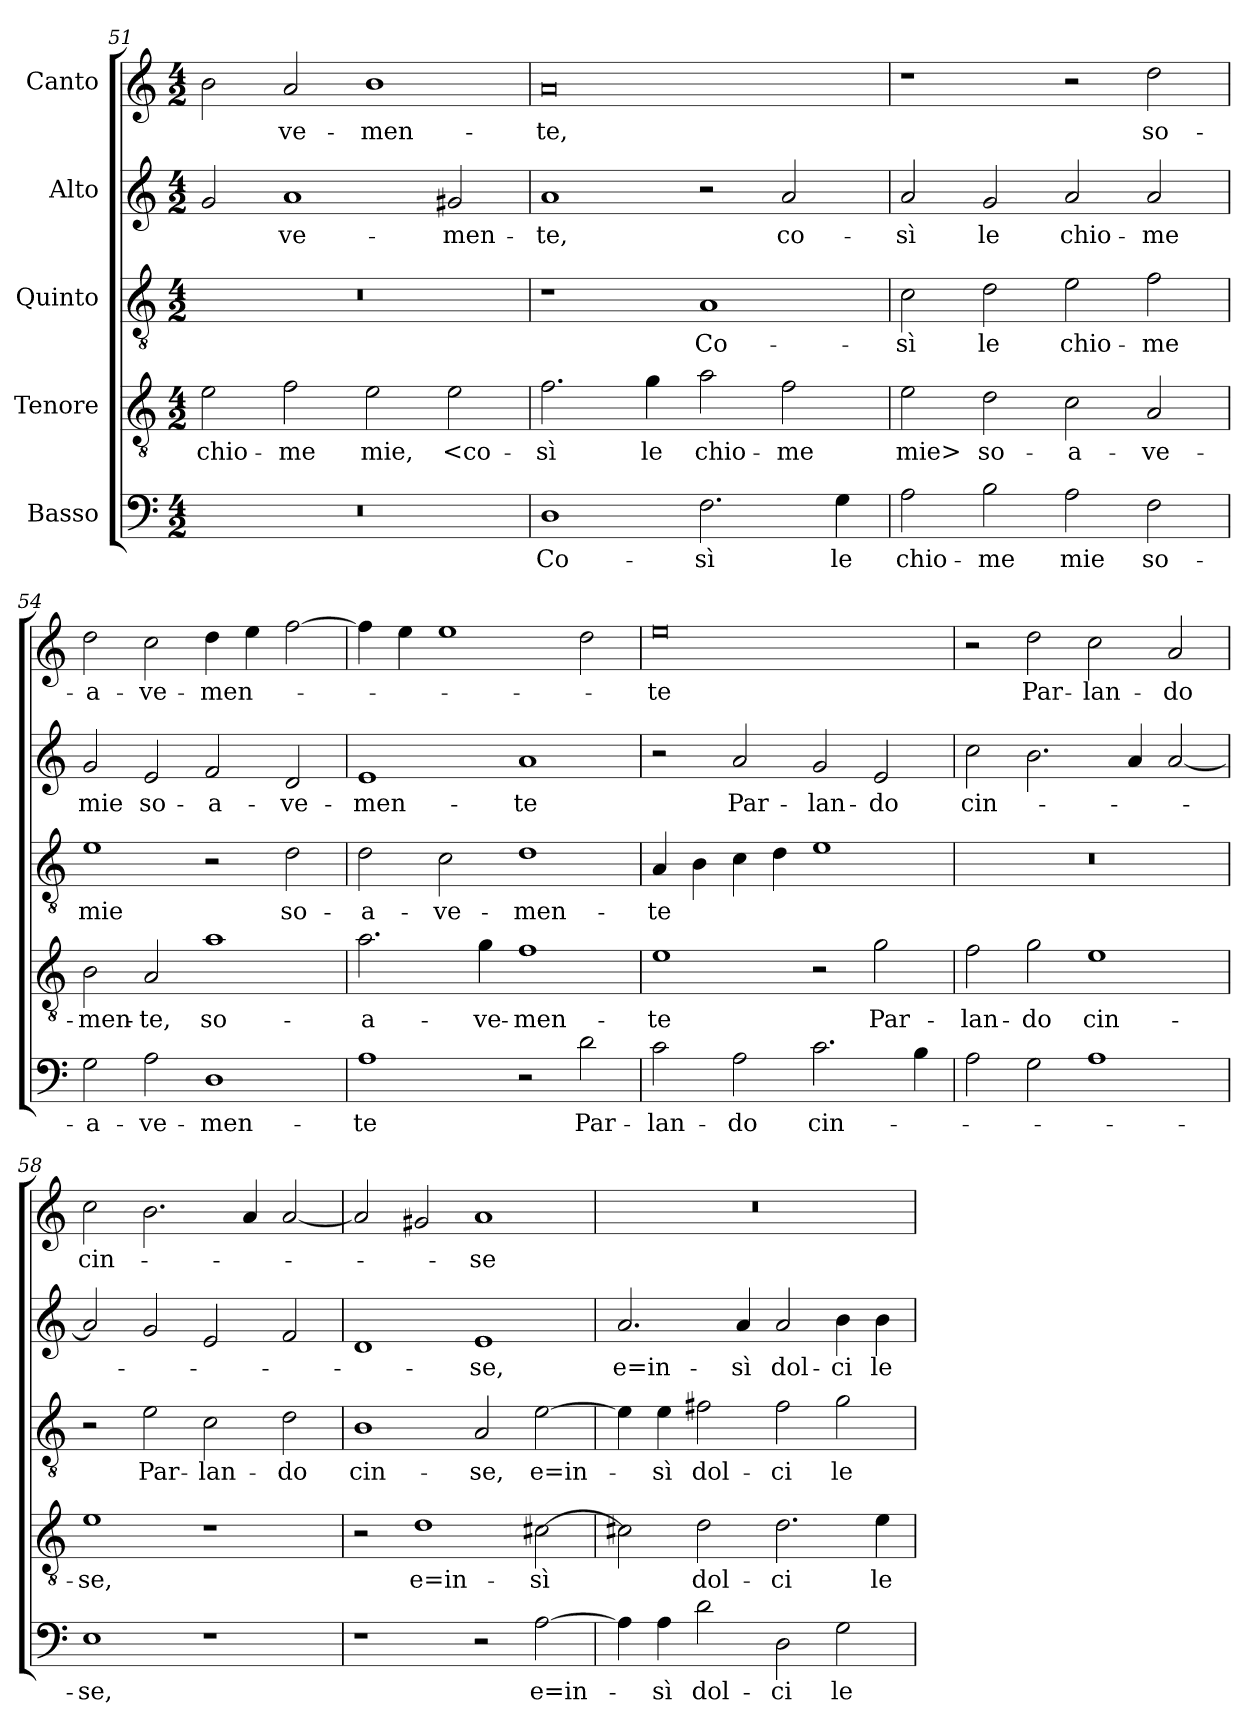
**kern	**text	**kern	**text	**kern	**text	**kern	**text	**kern	**text
*part5	*part5	*part4	*part4	*part3	*part3	*part2	*part2	*part1	*part1
*staff5	*staff5	*staff4	*staff4	*staff3	*staff3	*staff2	*staff2	*staff1	*staff1
*I"Basso	*	*I"Tenore	*	*I"Quinto	*	*I"Alto	*	*I"Canto	*
*clefF4	*	*clefGv2	*	*clefGv2	*	*clefG2	*	*clefG2	*
*	*	*ITrd7c12	*	*ITrd7c12	*	*	*	*	*
*k[]	*	*k[]	*	*k[]	*	*k[]	*	*k[]	*
*C:	*	*C:	*	*C:	*	*C:	*	*C:	*
*M4/2	*	*M4/2	*	*M4/2	*	*M4/2	*	*M4/2	*
=51	=51	=51	=51	=51	=51	=51	=51	=51	=51
0r	.	2E\	chio-	0r	.	2g/	.	2b\	.
.	.	2F\	-me	.	.	1a/	-ve-	2a/	-ve-
.	.	2E\	mie,	.	.	.	.	1b\	-men-
.	.	2E\	<co-	.	.	2g#/	-men-	.	.
=52	=52	=52	=52	=52	=52	=52	=52	=52	=52
1D\	Co-	2.F\	-sì	1r	.	1a/	-te,	0a/	-te,
.	.	4G\	le	.	.	.	.	.	.
2.F\	-sì	2A\	chio-	1AA/	Co-	2r	.	.	.
.	.	2F\	-me	.	.	2a/	co-	.	.
4G\	le	.	.	.	.	.	.	.	.
=53	=53	=53	=53	=53	=53	=53	=53	=53	=53
2A\	chio-	2E\	mie>	2C\	-sì	2a/	-sì	1r	.
2B\	-me	2D\	so-	2D\	le	2g/	le	.	.
2A\	mie	2C\	-a-	2E\	chio-	2a/	chio-	2r	.
2F\	so-	2AA/	-ve-	2F\	-me	2a/	-me	2dd\	so-
=54	=54	=54	=54	=54	=54	=54	=54	=54	=54
2G\	-a-	2BB\	-men-	1E\	mie	2g/	mie	2dd\	-a-
2A\	-ve-	2AA/	-te,	.	.	2e/	so-	2cc\	-ve-
1D\	-men-	1A\	so-	2r	.	2f/	-a-	4dd\	-men-
.	.	.	.	.	.	.	.	4ee\	.
.	.	.	.	2D\	so-	2d/	-ve-	[2ff\	.
=55	=55	=55	=55	=55	=55	=55	=55	=55	=55
1A\	-te	2.A\	-a-	2D\	-a-	1e/	-men-	4ff\]	.
.	.	.	.	.	.	.	.	4ee\	.
.	.	.	.	2C\	-ve-	.	.	1ee\	.
.	.	4G\	-ve-	.	.	.	.	.	.
2r	.	1F\	-men-	1D\	-men-	1a/	-te	.	.
2d\	Par-	.	.	.	.	.	.	2dd\	.
=56	=56	=56	=56	=56	=56	=56	=56	=56	=56
2c\	-lan-	1E\	-te	4AA/	-te	2r	.	0ee\	-te
.	.	.	.	4BB\	.	.	.	.	.
2A\	-do	.	.	4C\	.	2a/	Par-	.	.
.	.	.	.	4D\	.	.	.	.	.
2.c\	cin-	2r	.	1E\	.	2g/	-lan-	.	.
.	.	2G\	Par-	.	.	2e/	-do	.	.
4B\	.	.	.	.	.	.	.	.	.
=57	=57	=57	=57	=57	=57	=57	=57	=57	=57
2A\	.	2F\	-lan-	0r	.	2cc\	cin-	2r	.
2G\	.	2G\	-do	.	.	2.b\	.	2dd\	Par-
1A\	.	1E\	cin-	.	.	.	.	2cc\	-lan-
.	.	.	.	.	.	4a/	.	.	.
.	.	.	.	.	.	[2a/	.	2a/	-do
=58	=58	=58	=58	=58	=58	=58	=58	=58	=58
1E\	-se,	1E\	-se,	2r	.	2a/]	.	2cc\	cin-
.	.	.	.	2E\	Par-	2g/	.	2.b\	.
1r	.	1r	.	2C\	-lan-	2e/	.	.	.
.	.	.	.	.	.	.	.	4a/	.
.	.	.	.	2D\	-do	2f/	.	[2a/	.
=59	=59	=59	=59	=59	=59	=59	=59	=59	=59
1r	.	2r	.	1BB\	cin-	1d/	.	2a/]	.
.	.	1D\	-e=in-	.	.	.	.	2g#/	.
2r	.	.	.	2AA/	-se,	1e/	-se,	1a/	-se
[2A\	-e=in-	[2C#X\	sì	[2E\	-e=in-	.	.	.	.
=60	=60	=60	=60	=60	=60	=60	=60	=60	=60
4A\]	.	2C#X\]	.	4E\]	.	2.a/	-e=in-	0r	.
4A\	sì	.	.	4E\	sì	.	.	.	.
2d\	dol-	2D\	dol-	2F#X\	dol-	.	.	.	.
.	.	.	.	.	.	4a/	sì	.	.
2D\	-ci	2.D\	-ci	2F#\	-ci	2a/	dol-	.	.
2G\	le-	.	.	2G\	le-	4b\	-ci	.	.
.	.	4E\	le-	.	.	4b\	le-	.	.
=	=	=	=	=	=	=	=	=	=
*-	*-	*-	*-	*-	*-	*-	*-	*-	*-
